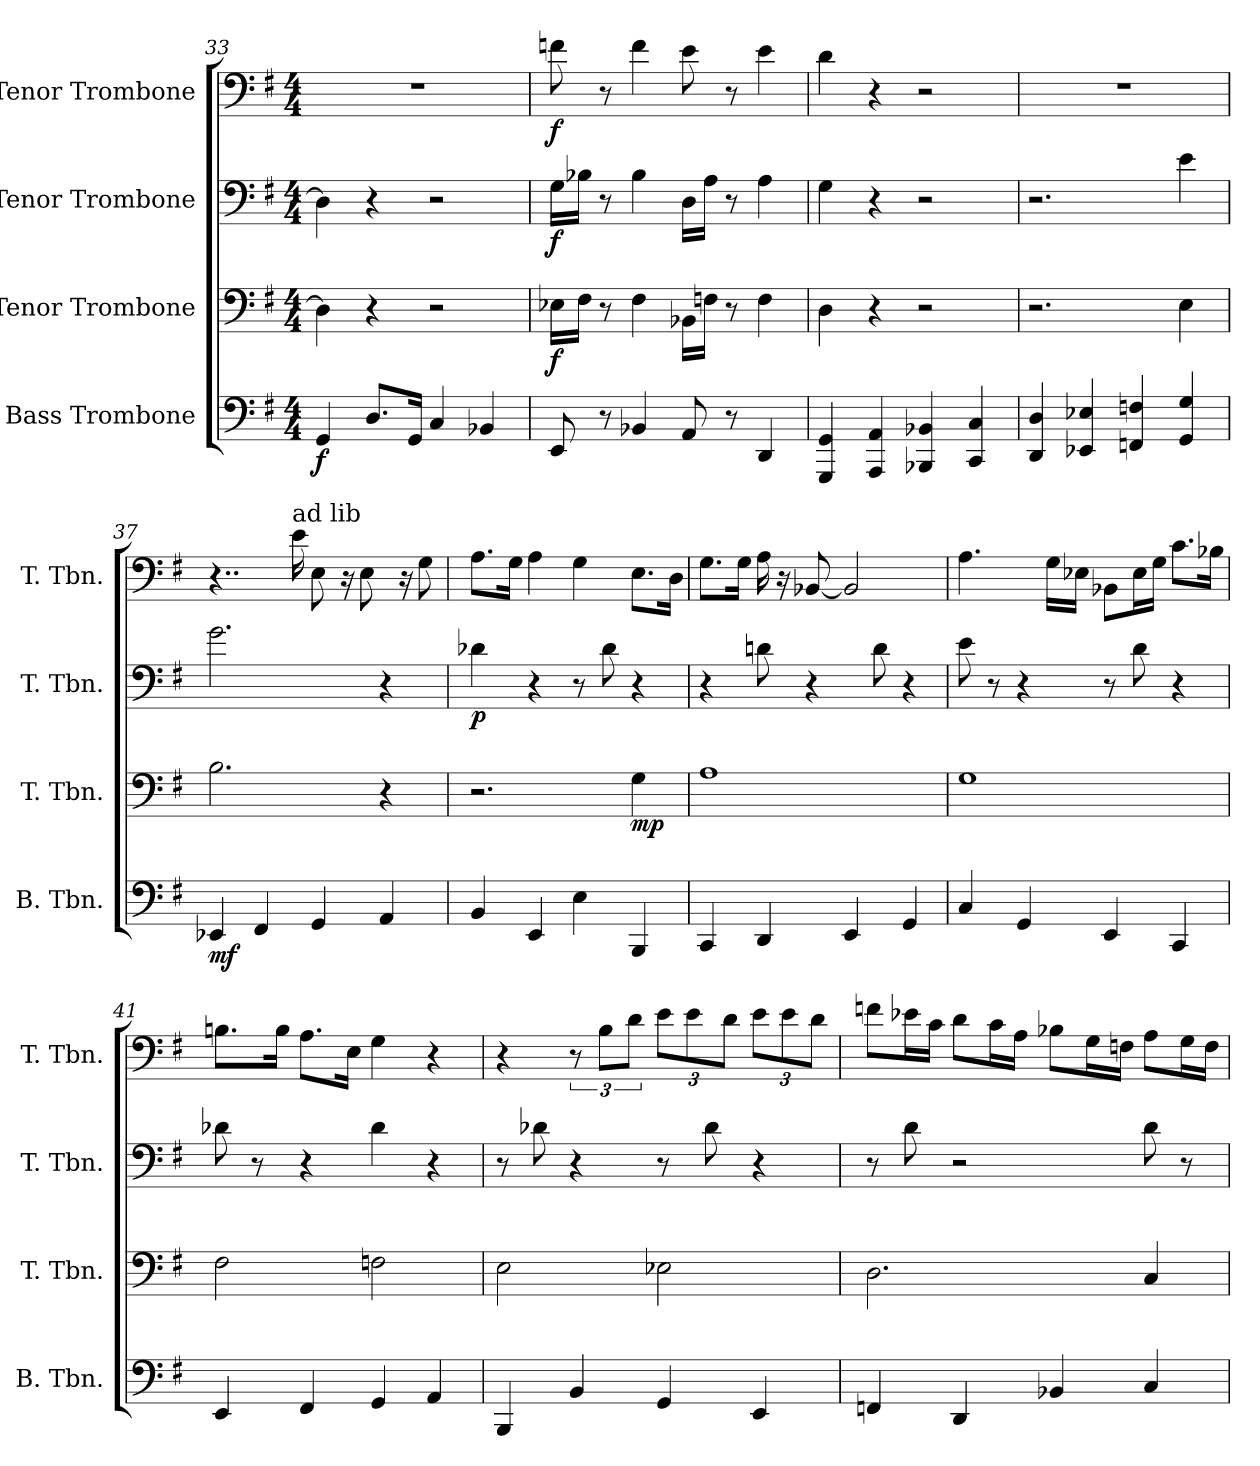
**kern	**dynam	**kern	**dynam	**kern	**dynam	**kern	**dynam
*part4	*part4	*part3	*part3	*part2	*part2	*part1	*part1
*staff4	*staff4	*staff3	*staff3	*staff2	*staff2	*staff1	*staff1
*I"Bass Trombone	*	*I"Tenor Trombone	*	*I"Tenor Trombone	*	*I"Tenor Trombone	*
*I'B. Tbn.	*	*I'T. Tbn.	*	*I'T. Tbn.	*	*I'T. Tbn.	*
*clefF4	*	*clefF4	*	*clefF4	*	*clefF4	*
*k[f#]	*	*k[f#]	*	*k[f#]	*	*k[f#]	*
*M4/4	*	*M4/4	*	*M4/4	*	*M4/4	*
=33	=33	=33	=33	=33	=33	=33	=33
!	!LO:DY:b	!	!	!	!	!	!
4GG/	f	4D\]	.	4D\]	.	1r	.
8.D/L	.	4r	.	4r	.	.	.
16GG/Jk	.	.	.	.	.	.	.
4C/	.	2r	.	2r	.	.	.
4BB-X/	.	.	.	.	.	.	.
!!LO:LB:g=z
=34	=34	=34	=34	=34	=34	=34	=34
!	!	!	!LO:DY:b	!	!LO:DY:b	!	!LO:DY:b
8EE/	.	16E-X\LL	f	16G\LL	f	8fn\	f
.	.	16F#\JJ	.	16B-X\JJ	.	.	.
8r	.	8r	.	8r	.	8r	.
4BB-X/	.	4F#\	.	4B-\	.	4f\	.
8AA/	.	16BB-X\LL	.	16D\LL	.	8e\	.
.	.	16Fn\JJ	.	16A\JJ	.	.	.
8r	.	8r	.	8r	.	8r	.
4DD/	.	4F\	.	4A\	.	4e\	.
=35	=35	=35	=35	=35	=35	=35	=35
4GGG/ 4GG/	.	4D\	.	4G\	.	4d\	.
4AAA/ 4AA/	.	4r	.	4r	.	4r	.
4BBB-X/ 4BB-X/	.	2r	.	2r	.	2r	.
4CC/ 4C/	.	.	.	.	.	.	.
=36	=36	=36	=36	=36	=36	=36	=36
4DD/ 4D/	.	2.r	.	2.r	.	1r	.
4EE-X/ 4E-X/	.	.	.	.	.	.	.
4FFn/ 4Fn/	.	.	.	.	.	.	.
4GG/ 4G/	.	4E\	.	4e\	.	.	.
=37	=37	=37	=37	=37	=37	=37	=37
!	!LO:DY:b	!	!	!	!	!	!
4EE-X/	mf	2.B\	.	2.g\	.	4..r	.
4FF#/	.	.	.	.	.	.	.
!	!	!	!	!	!	!LO:TX:a:t=ad lib	!
.	.	.	.	.	.	16e\	.
4GG/	.	.	.	.	.	8E\	.
.	.	.	.	.	.	16r	.
.	.	.	.	.	.	8E\	.
4AA/	.	4r	.	4r	.	.	.
.	.	.	.	.	.	16r	.
.	.	.	.	.	.	8G\	.
=38	=38	=38	=38	=38	=38	=38	=38
!	!	!	!	!	!LO:DY:b	!	!
4BB/	.	2.r	.	4d-X\	p	8.A\L	.
.	.	.	.	.	.	16G\Jk	.
4EE/	.	.	.	4r	.	4A\	.
4E\	.	.	.	8r	.	4G\	.
.	.	.	.	8d-\	.	.	.
!	!	!	!LO:DY:b	!	!	!	!
4BBB/	.	4G\	mp	4r	.	8.E\L	.
.	.	.	.	.	.	16D\Jk	.
!!LO:LB:g=z
=39	=39	=39	=39	=39	=39	=39	=39
4CC/	.	1A	.	4r	.	8.G\L	.
.	.	.	.	.	.	16G\Jk	.
4DD/	.	.	.	8dn\	.	16A\	.
.	.	.	.	.	.	16r	.
.	.	.	.	4r	.	[8BB-X/	.
4EE/	.	.	.	.	.	2BB-/]	.
.	.	.	.	8d\	.	.	.
4GG/	.	.	.	4r	.	.	.
=40	=40	=40	=40	=40	=40	=40	=40
4C/	.	1G	.	8e\	.	4.A\	.
.	.	.	.	8r	.	.	.
4GG/	.	.	.	4r	.	.	.
.	.	.	.	.	.	16G\LL	.
.	.	.	.	.	.	16E-X\JJ	.
4EE/	.	.	.	8r	.	8BB-X\L	.
.	.	.	.	8d\	.	16E-\L	.
.	.	.	.	.	.	16G\JJ	.
4CC/	.	.	.	4r	.	8.c\L	.
.	.	.	.	.	.	16B-X\Jk	.
=41	=41	=41	=41	=41	=41	=41	=41
4EE/	.	2F#\	.	8d-X\	.	8.Bn\L	.
.	.	.	.	8r	.	.	.
.	.	.	.	.	.	16B\Jk	.
4FF#/	.	.	.	4r	.	8.A\L	.
.	.	.	.	.	.	16E\Jk	.
4GG/	.	2Fn\	.	4d-\	.	4G\	.
4AA/	.	.	.	4r	.	4r	.
=42	=42	=42	=42	=42	=42	=42	=42
4BBB/	.	2E\	.	8r	.	4r	.
.	.	.	.	8d-X\	.	.	.
4BB/	.	.	.	4r	.	12r	.
.	.	.	.	.	.	12B\L	.
.	.	.	.	.	.	12d\J	.
*	*	*	*	*	*	*Xbrackettup	*
4GG/	.	2E-X\	.	8r	.	12e\L	.
.	.	.	.	.	.	12e\	.
.	.	.	.	8d-\	.	.	.
.	.	.	.	.	.	12d\J	.
4EE/	.	.	.	4r	.	12e\L	.
.	.	.	.	.	.	12e\	.
.	.	.	.	.	.	12d\J	.
!!LO:PB:g=z
=43	=43	=43	=43	=43	=43	=43	=43
4FFn/	.	2.D\	.	8r	.	8fn\L	.
.	.	.	.	8d\	.	16e-X\L	.
.	.	.	.	.	.	16c\JJ	.
4DD/	.	.	.	2r	.	8d\L	.
.	.	.	.	.	.	16c\L	.
.	.	.	.	.	.	16A\JJ	.
4BB-X/	.	.	.	.	.	8B-X\L	.
.	.	.	.	.	.	16G\L	.
.	.	.	.	.	.	16Fn\JJ	.
4C/	.	4C/	.	8d\	.	8A\L	.
.	.	.	.	8r	.	16G\L	.
.	.	.	.	.	.	16F\JJ	.
=	=	=	=	=	=	=	=
*-	*-	*-	*-	*-	*-	*-	*-
